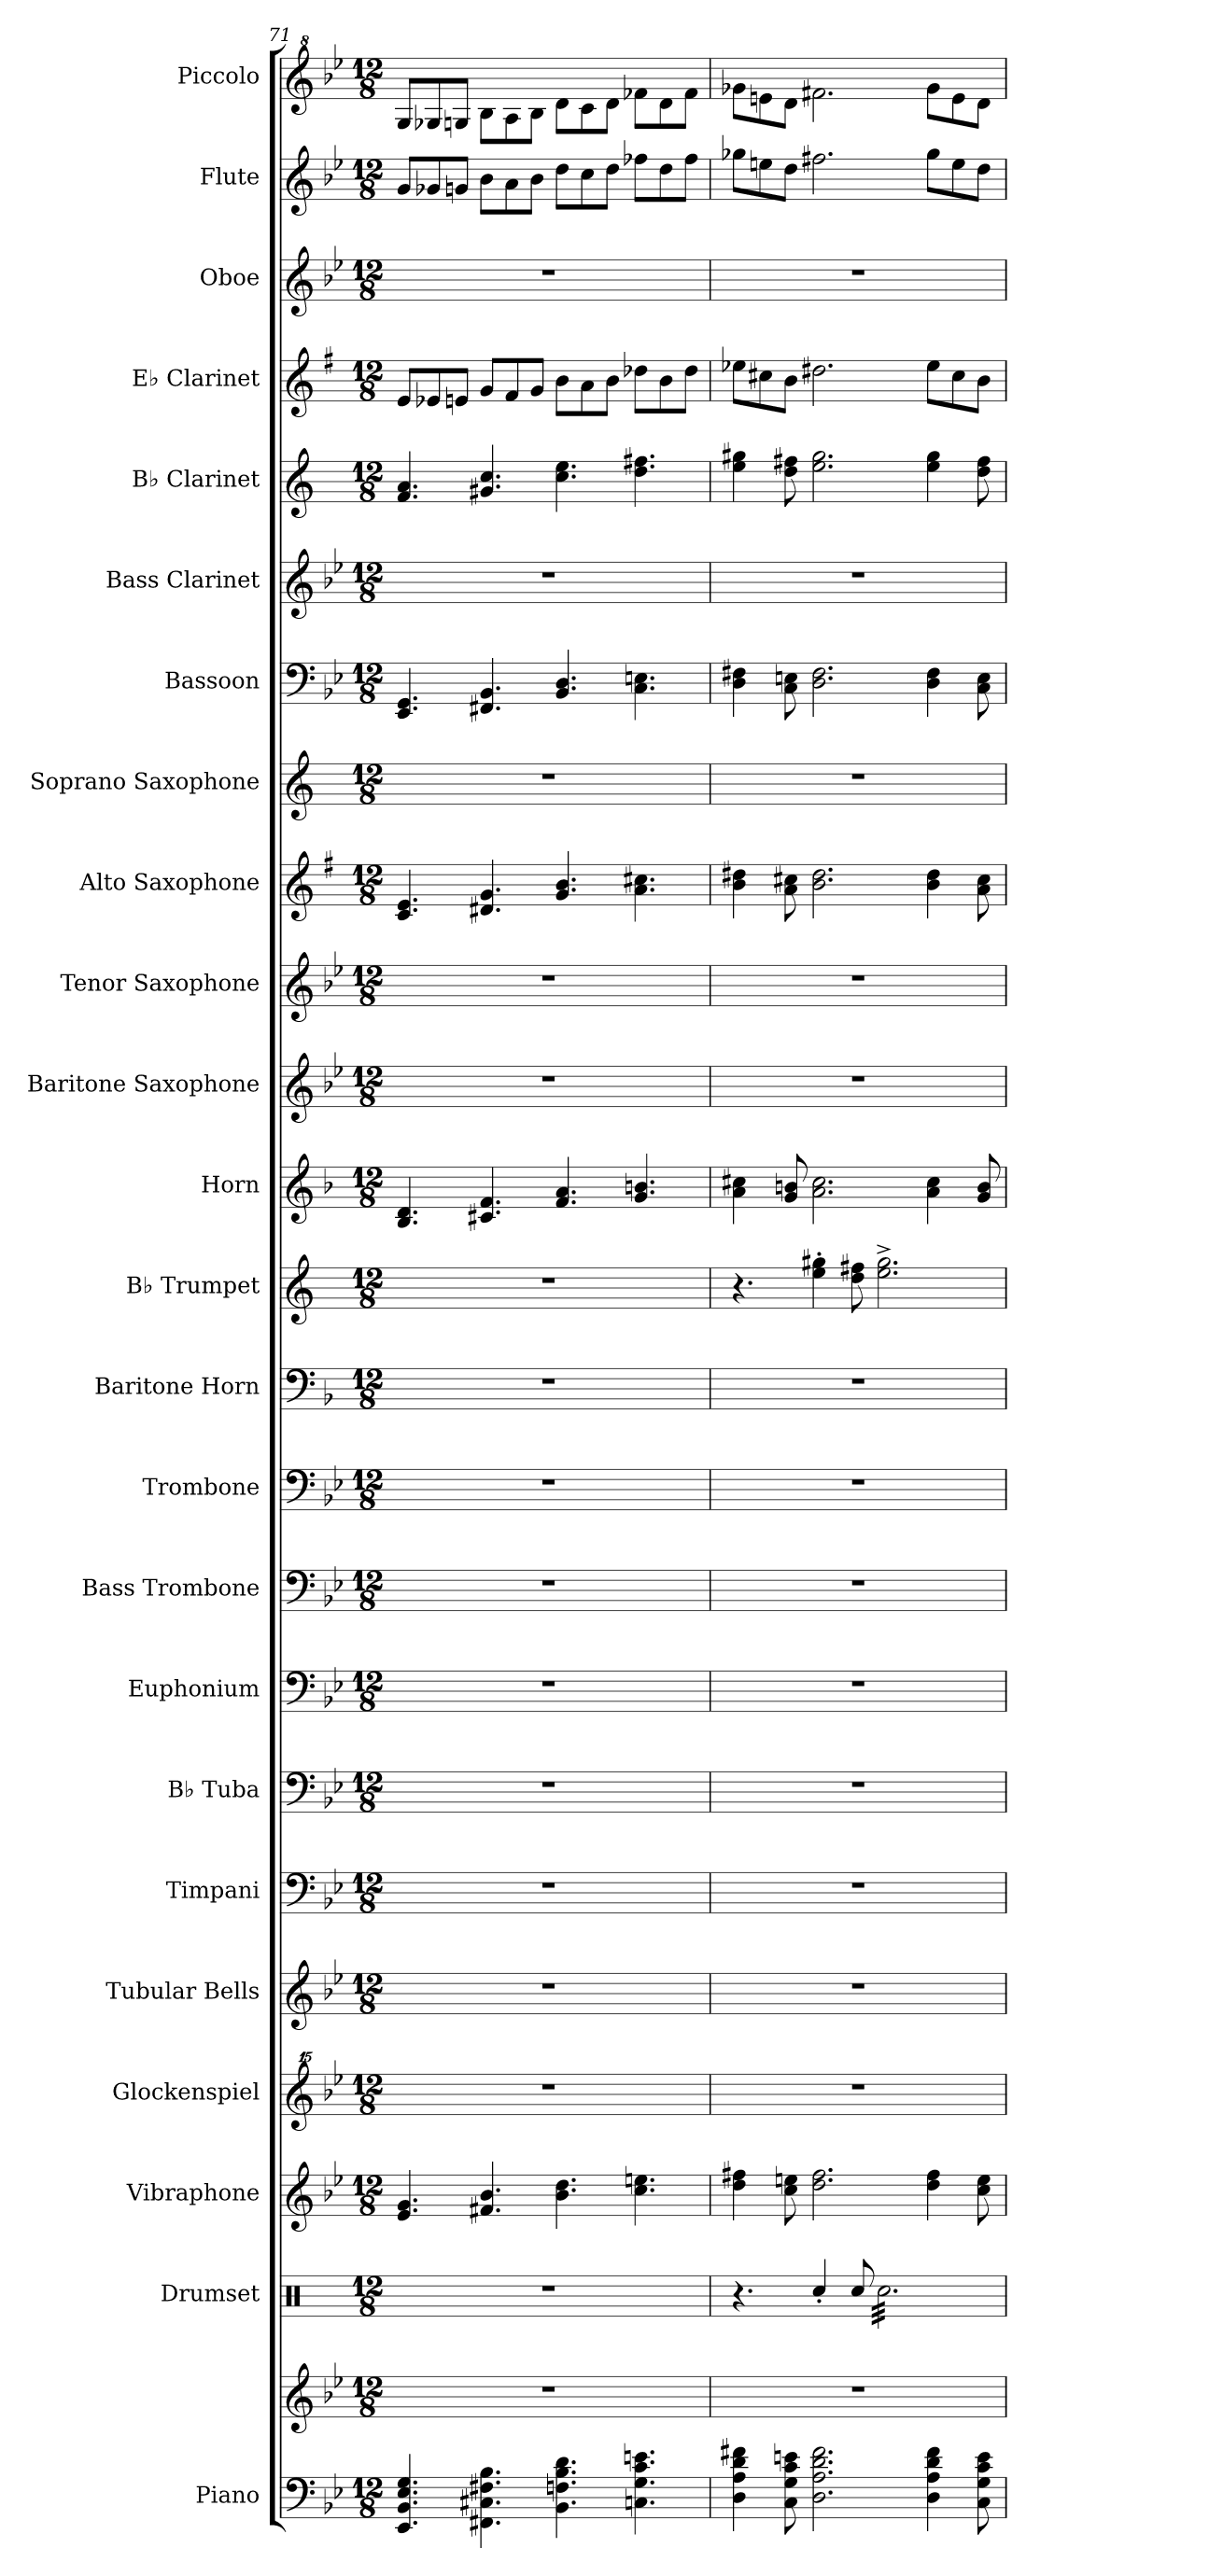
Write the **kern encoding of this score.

**kern	**kern	**kern	**kern	**kern	**kern	**kern	**kern	**kern	**kern	**kern	**kern	**kern	**kern	**kern	**kern	**kern	**kern	**kern	**kern	**kern	**kern	**kern	**kern	**kern
*part24	*part24	*part23	*part22	*part21	*part20	*part19	*part18	*part17	*part16	*part15	*part14	*part13	*part12	*part11	*part10	*part9	*part8	*part7	*part6	*part5	*part4	*part3	*part2	*part1
*staff25	*staff24	*staff23	*staff22	*staff21	*staff20	*staff19	*staff18	*staff17	*staff16	*staff15	*staff14	*staff13	*staff12	*staff11	*staff10	*staff9	*staff8	*staff7	*staff6	*staff5	*staff4	*staff3	*staff2	*staff1
*I"Piano	*	*I"Drumset	*I"Vibraphone	*I"Glockenspiel	*I"Tubular Bells	*I"Timpani	*I"B♭ Tuba	*I"Euphonium	*I"Bass Trombone	*I"Trombone	*I"Baritone Horn	*I"B♭ Trumpet	*I"Horn	*I"Baritone Saxophone	*I"Tenor Saxophone	*I"Alto Saxophone	*I"Soprano Saxophone	*I"Bassoon	*I"Bass Clarinet	*I"B♭ Clarinet	*I"E♭ Clarinet	*I"Oboe	*I"Flute	*I"Piccolo
*I'Pno.	*	*I'Drs.	*I'Vib.	*I'Glk.	*I'Tu. Be.	*I'Timp.	*I'B♭ Tu.	*I'Eu.	*I'B. Trb.	*I'Trb.	*I'Bar. Hn.	*I'B♭ Tpt.	*I'Hn.	*I'Bar. Sax.	*I'T. Sax.	*I'A. Sax.	*I'S. Sax.	*I'Bsn.	*I'B. Cl.	*I'B♭ Cl.	*I'E♭ Cl.	*I'Ob.	*I'Fl.	*I'Picc.
*clefF4	*clefG2	*clefX	*clefG2	*clefG^^2	*clefG2	*clefF4	*clefF4	*clefF4	*clefF4	*clefF4	*clefF4	*clefG2	*clefG2	*clefG2	*clefG2	*clefG2	*clefG2	*clefF4	*clefG2	*clefG2	*clefG2	*clefG2	*clefG2	*clefG^2
*	*	*	*	*	*	*	*	*	*	*	*ITrd4c7	*ITrd1c2	*ITrd4c7	*ITrd12c21	*ITrd8c14	*ITrd5c9	*ITrd1c2	*	*ITrd8c14	*ITrd1c2	*ITrd-2c-3	*	*	*ITrd-7c-12
*k[b-e-]	*k[b-e-]	*k[]	*k[b-e-]	*k[b-e-]	*k[b-e-]	*k[b-e-]	*k[b-e-]	*k[b-e-]	*k[b-e-]	*k[b-e-]	*k[b-e-]	*k[b-e-]	*k[b-e-]	*k[b-e-]	*k[b-e-]	*k[b-e-]	*k[b-e-]	*k[b-e-]	*k[b-e-]	*k[b-e-]	*k[b-e-]	*k[b-e-]	*k[b-e-]	*k[b-e-]
*B-:	*B-:	*C:	*B-:	*B-:	*B-:	*B-:	*B-:	*B-:	*B-:	*B-:	*B-:	*B-:	*B-:	*B-:	*B-:	*B-:	*B-:	*B-:	*B-:	*B-:	*B-:	*B-:	*B-:	*B-:
*M12/8	*M12/8	*M12/8	*M12/8	*M12/8	*M12/8	*M12/8	*M12/8	*M12/8	*M12/8	*M12/8	*M12/8	*M12/8	*M12/8	*M12/8	*M12/8	*M12/8	*M12/8	*M12/8	*M12/8	*M12/8	*M12/8	*M12/8	*M12/8	*M12/8
=71	=71	=71	=71	=71	=71	=71	=71	=71	=71	=71	=71	=71	=71	=71	=71	=71	=71	=71	=71	=71	=71	=71	=71	=71
4.EE-/ 4.BB-/ 4.E-/ 4.G/	1.r	1.r	4.e-/ 4.g/	1.r	1.r	1.r	1.r	1.r	1.r	1.r	1.r	1.r	4.E-/ 4.G/	1.r	1.r	4.E-/ 4.G/	1.r	4.EE-/ 4.GG/	1.r	4.e-/ 4.g/	8g/L	1.r	8g/L	8gg/L
.	.	.	.	.	.	.	.	.	.	.	.	.	.	.	.	.	.	.	.	.	8g-X/	.	8g-X/	8gg-X/
.	.	.	.	.	.	.	.	.	.	.	.	.	.	.	.	.	.	.	.	.	8gn/J	.	8gn/J	8ggn/J
4.FF#X\ 4.C#X\ 4.F#X\ 4.B-\	.	.	4.f#X/ 4.b-/	.	.	.	.	.	.	.	.	.	4.F#X/ 4.B-/	.	.	4.F#X/ 4.B-/	.	4.FF#X/ 4.BB-/	.	4.f#X/ 4.b-/	8b-/L	.	8b-\L	8bb-\L
.	.	.	.	.	.	.	.	.	.	.	.	.	.	.	.	.	.	.	.	.	8a/	.	8a\	8aa\
.	.	.	.	.	.	.	.	.	.	.	.	.	.	.	.	.	.	.	.	.	8b-/J	.	8b-\J	8bb-\J
4.BB-\ 4.Fn\ 4.B-\ 4.d\	.	.	4.b-\ 4.dd\	.	.	.	.	.	.	.	.	.	4.B-/ 4.d/	.	.	4.B-/ 4.d/	.	4.BB-/ 4.D/	.	4.b-\ 4.dd\	8dd\L	.	8dd\L	8ddd\L
.	.	.	.	.	.	.	.	.	.	.	.	.	.	.	.	.	.	.	.	.	8cc\	.	8cc\	8ccc\
.	.	.	.	.	.	.	.	.	.	.	.	.	.	.	.	.	.	.	.	.	8dd\J	.	8dd\J	8ddd\J
4.Cn\ 4.G\ 4.c\ 4.en\	.	.	4.cc\ 4.een\	.	.	.	.	.	.	.	.	.	4.c/ 4.en/	.	.	4.c\ 4.en\	.	4.C\ 4.En\	.	4.cc\ 4.een\	8ff-X\L	.	8ff-X\L	8fff-X\L
.	.	.	.	.	.	.	.	.	.	.	.	.	.	.	.	.	.	.	.	.	8dd\	.	8dd\	8ddd\
.	.	.	.	.	.	.	.	.	.	.	.	.	.	.	.	.	.	.	.	.	8ff-\J	.	8ff-\J	8fff-\J
!!LO:PB:g=z
=72	=72	=72	=72	=72	=72	=72	=72	=72	=72	=72	=72	=72	=72	=72	=72	=72	=72	=72	=72	=72	=72	=72	=72	=72
4D\ 4A\ 4d\ 4f#X\	1.r	4.r	4dd\ 4ff#X\	1.r	1.r	1.r	1.r	1.r	1.r	1.r	1.r	4.r	4d\ 4f#X\	1.r	1.r	4d\ 4f#X\	1.r	4D\ 4F#X\	1.r	4dd\ 4ff#X\	8gg-X\L	1.r	8gg-X\L	8ggg-X\L
.	.	.	.	.	.	.	.	.	.	.	.	.	.	.	.	.	.	.	.	.	8een\	.	8een\	8eeen\
8C\ 8G\ 8c\ 8en\	.	.	8cc\ 8een\	.	.	.	.	.	.	.	.	.	8c/ 8en/	.	.	8c\ 8en\	.	8C\ 8En\	.	8cc\ 8een\	8dd\J	.	8dd\J	8ddd\J
2.D\ 2.A\ 2.d\ 2.f#\	.	4Rcc'/	2.dd\ 2.ff#\	.	.	.	.	.	.	.	.	4dd\' 4ff#X\'	2.d\ 2.f#\	.	.	2.d\ 2.f#\	.	2.D\ 2.F#\	.	2.dd\ 2.ff#\	2.ff#X\	.	2.ff#X\	2.fff#X\
.	.	8Rcc/	.	.	.	.	.	.	.	.	.	8cc\ 8een\	.	.	.	.	.	.	.	.	.	.	.	.
*	*	*tremolo	*	*	*	*	*	*	*	*	*	*	*	*	*	*	*	*	*	*	*	*	*	*
.	.	32Rcc\LLL	.	.	.	.	.	.	.	.	.	2.dd\^ 2.ff#\^	.	.	.	.	.	.	.	.	.	.	.	.
.	.	32Rcc\	.	.	.	.	.	.	.	.	.	.	.	.	.	.	.	.	.	.	.	.	.	.
.	.	32Rcc\	.	.	.	.	.	.	.	.	.	.	.	.	.	.	.	.	.	.	.	.	.	.
.	.	32Rcc\	.	.	.	.	.	.	.	.	.	.	.	.	.	.	.	.	.	.	.	.	.	.
.	.	32Rcc\	.	.	.	.	.	.	.	.	.	.	.	.	.	.	.	.	.	.	.	.	.	.
.	.	32Rcc\	.	.	.	.	.	.	.	.	.	.	.	.	.	.	.	.	.	.	.	.	.	.
.	.	32Rcc\	.	.	.	.	.	.	.	.	.	.	.	.	.	.	.	.	.	.	.	.	.	.
.	.	32Rcc\	.	.	.	.	.	.	.	.	.	.	.	.	.	.	.	.	.	.	.	.	.	.
.	.	32Rcc\	.	.	.	.	.	.	.	.	.	.	.	.	.	.	.	.	.	.	.	.	.	.
.	.	32Rcc\	.	.	.	.	.	.	.	.	.	.	.	.	.	.	.	.	.	.	.	.	.	.
.	.	32Rcc\	.	.	.	.	.	.	.	.	.	.	.	.	.	.	.	.	.	.	.	.	.	.
.	.	32Rcc\	.	.	.	.	.	.	.	.	.	.	.	.	.	.	.	.	.	.	.	.	.	.
4D\ 4A\ 4d\ 4f#\	.	32Rcc\	4dd\ 4ff#\	.	.	.	.	.	.	.	.	.	4d\ 4f#\	.	.	4d\ 4f#\	.	4D\ 4F#\	.	4dd\ 4ff#\	8gg-\L	.	8gg-\L	8ggg-\L
.	.	32Rcc\	.	.	.	.	.	.	.	.	.	.	.	.	.	.	.	.	.	.	.	.	.	.
.	.	32Rcc\	.	.	.	.	.	.	.	.	.	.	.	.	.	.	.	.	.	.	.	.	.	.
.	.	32Rcc\	.	.	.	.	.	.	.	.	.	.	.	.	.	.	.	.	.	.	.	.	.	.
.	.	32Rcc\	.	.	.	.	.	.	.	.	.	.	.	.	.	.	.	.	.	.	8ee\	.	8ee\	8eee\
.	.	32Rcc\	.	.	.	.	.	.	.	.	.	.	.	.	.	.	.	.	.	.	.	.	.	.
.	.	32Rcc\	.	.	.	.	.	.	.	.	.	.	.	.	.	.	.	.	.	.	.	.	.	.
.	.	32Rcc\	.	.	.	.	.	.	.	.	.	.	.	.	.	.	.	.	.	.	.	.	.	.
8C\ 8G\ 8c\ 8e\	.	32Rcc\	8cc\ 8ee\	.	.	.	.	.	.	.	.	.	8c/ 8e/	.	.	8c\ 8e\	.	8C\ 8E\	.	8cc\ 8ee\	8dd\J	.	8dd\J	8ddd\J
.	.	32Rcc\	.	.	.	.	.	.	.	.	.	.	.	.	.	.	.	.	.	.	.	.	.	.
.	.	32Rcc\	.	.	.	.	.	.	.	.	.	.	.	.	.	.	.	.	.	.	.	.	.	.
.	.	32Rcc\JJJ	.	.	.	.	.	.	.	.	.	.	.	.	.	.	.	.	.	.	.	.	.	.
*	*	*Xtremolo	*	*	*	*	*	*	*	*	*	*	*	*	*	*	*	*	*	*	*	*	*	*
=	=	=	=	=	=	=	=	=	=	=	=	=	=	=	=	=	=	=	=	=	=	=	=	=
*-	*-	*-	*-	*-	*-	*-	*-	*-	*-	*-	*-	*-	*-	*-	*-	*-	*-	*-	*-	*-	*-	*-	*-	*-
